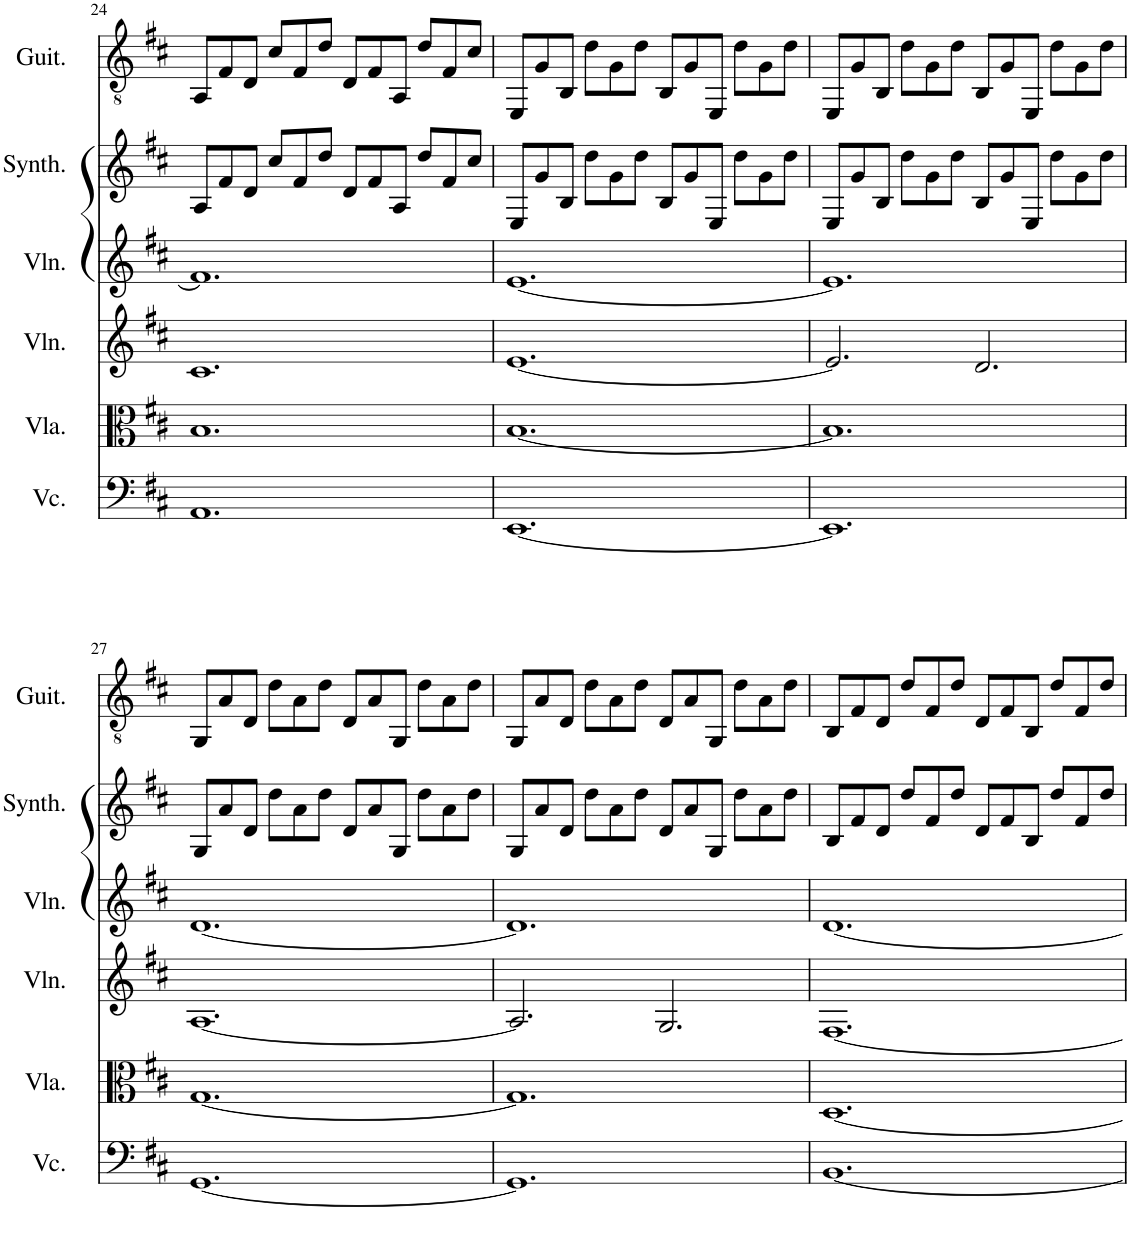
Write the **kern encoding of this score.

**kern	**kern	**kern	**kern	**kern	**kern
*part6	*part5	*part4	*part3	*part2	*part1
*staff6	*staff5	*staff4	*staff3	*staff2	*staff1
*I"Violoncello	*I"Viola	*I"Violin	*I"Violin	*I"Bowed Synthesizer	*I"Acoustic Guitar
*I'Vc.	*I'Vla.	*I'Vln.	*I'Vln.	*I'Synth.	*I'Guit.
!!LO:PB:g=z
*clefF4	*clefC3	*clefG2	*clefG2	*clefG2	*clefGv2
*k[f#c#]	*k[f#c#]	*k[f#c#]	*k[f#c#]	*k[f#c#]	*k[f#c#]
*M12/8	*M12/8	*M12/8	*M12/8	*M12/8	*M12/8
=24	=24	=24	=24	=24	=24
1.AA	1.B	1.c#	1.f#]	8A/L	8AA/L
.	.	.	.	8f#/	8F#/
.	.	.	.	8d/J	8D/J
.	.	.	.	8cc#/L	8c#/L
.	.	.	.	8f#/	8F#/
.	.	.	.	8dd/J	8d/J
.	.	.	.	8d/L	8D/L
.	.	.	.	8f#/	8F#/
.	.	.	.	8A/J	8AA/J
.	.	.	.	8dd/L	8d/L
.	.	.	.	8f#/	8F#/
.	.	.	.	8cc#/J	8c#/J
=25	=25	=25	=25	=25	=25
[1.EE	[1.B	[1.e	[1.e	8E/L	8EE/L
.	.	.	.	8g/	8G/
.	.	.	.	8B/J	8BB/J
.	.	.	.	8dd\L	8d\L
.	.	.	.	8g\	8G\
.	.	.	.	8dd\J	8d\J
.	.	.	.	8B/L	8BB/L
.	.	.	.	8g/	8G/
.	.	.	.	8E/J	8EE/J
.	.	.	.	8dd\L	8d\L
.	.	.	.	8g\	8G\
.	.	.	.	8dd\J	8d\J
=26	=26	=26	=26	=26	=26
1.EE]	1.B]	2.e/]	1.e]	8E/L	8EE/L
.	.	.	.	8g/	8G/
.	.	.	.	8B/J	8BB/J
.	.	.	.	8dd\L	8d\L
.	.	.	.	8g\	8G\
.	.	.	.	8dd\J	8d\J
.	.	2.d/	.	8B/L	8BB/L
.	.	.	.	8g/	8G/
.	.	.	.	8E/J	8EE/J
.	.	.	.	8dd\L	8d\L
.	.	.	.	8g\	8G\
.	.	.	.	8dd\J	8d\J
!!LO:LB:g=z
=27	=27	=27	=27	=27	=27
[1.GG	[1.G	[1.A	[1.d	8G/L	8GG/L
.	.	.	.	8a/	8A/
.	.	.	.	8d/J	8D/J
.	.	.	.	8dd\L	8d\L
.	.	.	.	8a\	8A\
.	.	.	.	8dd\J	8d\J
.	.	.	.	8d/L	8D/L
.	.	.	.	8a/	8A/
.	.	.	.	8G/J	8GG/J
.	.	.	.	8dd\L	8d\L
.	.	.	.	8a\	8A\
.	.	.	.	8dd\J	8d\J
=28	=28	=28	=28	=28	=28
1.GG]	1.G]	2.A/]	1.d]	8G/L	8GG/L
.	.	.	.	8a/	8A/
.	.	.	.	8d/J	8D/J
.	.	.	.	8dd\L	8d\L
.	.	.	.	8a\	8A\
.	.	.	.	8dd\J	8d\J
.	.	2.G/	.	8d/L	8D/L
.	.	.	.	8a/	8A/
.	.	.	.	8G/J	8GG/J
.	.	.	.	8dd\L	8d\L
.	.	.	.	8a\	8A\
.	.	.	.	8dd\J	8d\J
=29	=29	=29	=29	=29	=29
[1.BB	[1.D	[1.F#	[1.d	8B/L	8BB/L
.	.	.	.	8f#/	8F#/
.	.	.	.	8d/J	8D/J
.	.	.	.	8dd/L	8d/L
.	.	.	.	8f#/	8F#/
.	.	.	.	8dd/J	8d/J
.	.	.	.	8d/L	8D/L
.	.	.	.	8f#/	8F#/
.	.	.	.	8B/J	8BB/J
.	.	.	.	8dd/L	8d/L
.	.	.	.	8f#/	8F#/
.	.	.	.	8dd/J	8d/J
=	=	=	=	=	=
*-	*-	*-	*-	*-	*-
